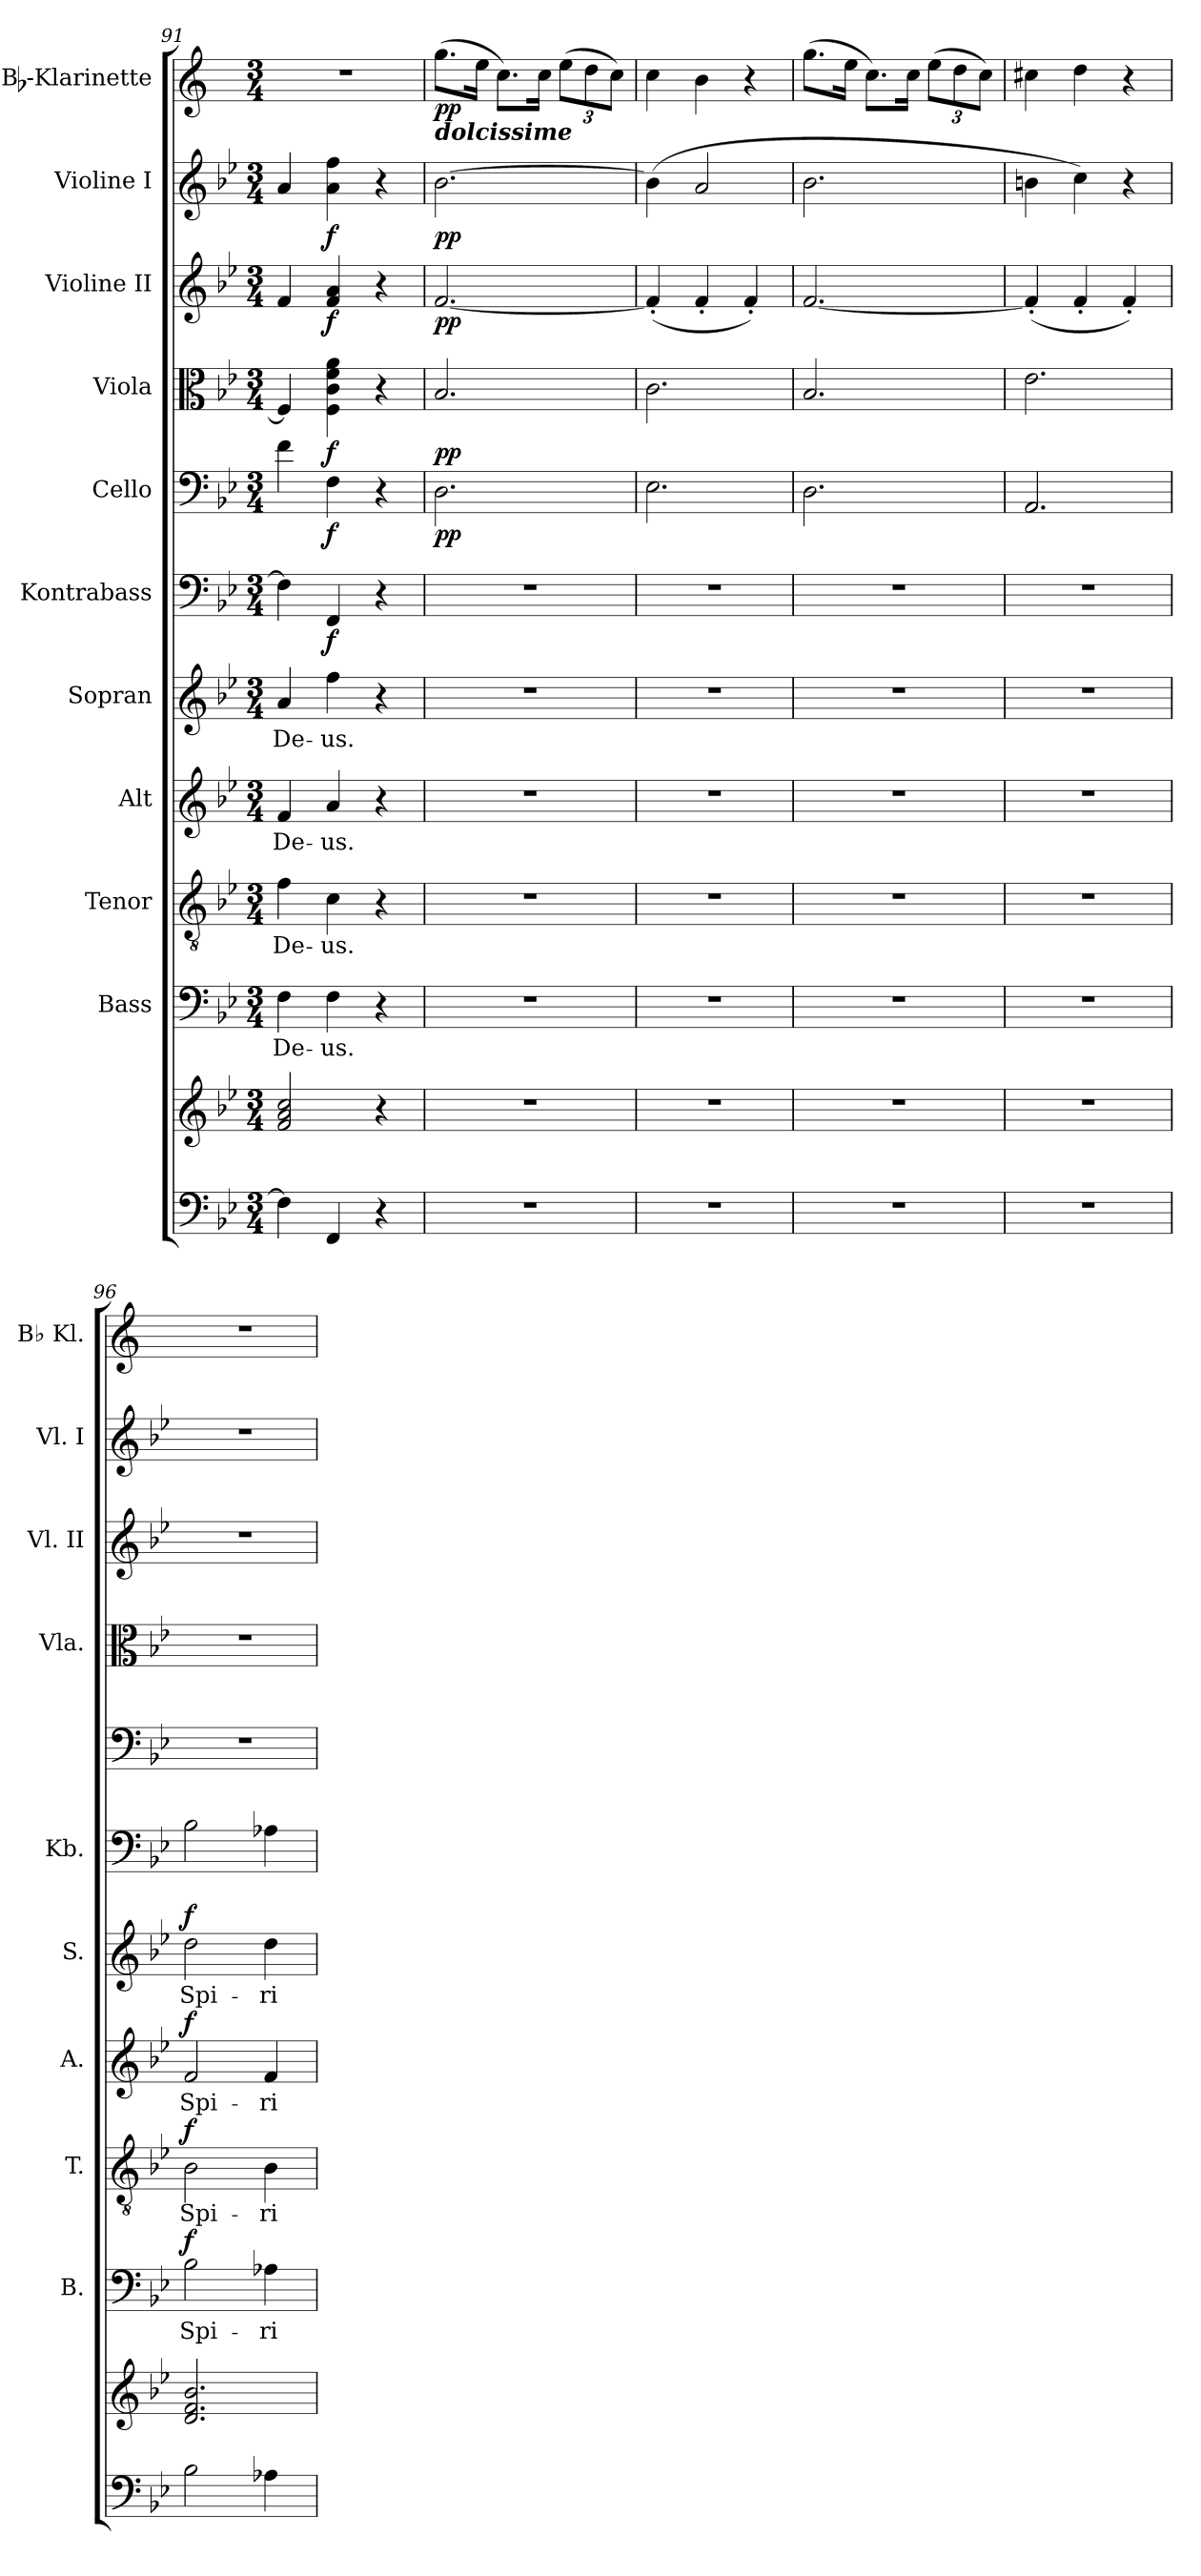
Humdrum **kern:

**kern	**kern	**kern	**text	**dynam	**kern	**text	**dynam	**kern	**text	**dynam	**kern	**text	**dynam	**kern	**dynam	**kern	**dynam	**kern	**dynam	**kern	**dynam	**kern	**dynam	**kern	**dynam
*part11	*part11	*part10	*part10	*part10	*part9	*part9	*part9	*part8	*part8	*part8	*part7	*part7	*part7	*part6	*part6	*part5	*part5	*part4	*part4	*part3	*part3	*part2	*part2	*part1	*part1
*staff12	*staff11	*staff10	*staff10	*staff10	*staff9	*staff9	*staff9	*staff8	*staff8	*staff8	*staff7	*staff7	*staff7	*staff6	*staff6	*staff5	*staff5	*staff4	*staff4	*staff3	*staff3	*staff2	*staff2	*staff1	*staff1
*	*	*I"Bass	*	*	*I"Tenor	*	*	*I"Alt	*	*	*I"Sopran	*	*	*I"Kontrabass	*	*I"Cello	*	*I"Viola	*	*I"Violine II	*	*I"Violine I	*	*I"Bb-Klarinette	*
*	*	*I'B.	*	*	*I'T.	*	*	*I'A.	*	*	*I'S.	*	*	*I'Kb.	*	*	*	*I'Vla.	*	*I'Vl. II	*	*I'Vl. I	*	*I'Bb Kl.	*
*clefF4	*clefG2	*clefF4	*	*	*clefGv2	*	*	*clefG2	*	*	*clefG2	*	*	*clefF4	*	*clefF4	*	*clefC3	*	*clefG2	*	*clefG2	*	*clefG2	*
*	*	*	*	*	*	*	*	*	*	*	*	*	*	*ITrd7c12	*	*	*	*	*	*	*	*	*	*ITrd1c2	*
*k[b-e-]	*k[b-e-]	*k[b-e-]	*	*	*k[b-e-]	*	*	*k[b-e-]	*	*	*k[b-e-]	*	*	*k[b-e-]	*	*k[b-e-]	*	*k[b-e-]	*	*k[b-e-]	*	*k[b-e-]	*	*k[b-e-]	*
*B-:	*B-:	*B-:	*	*	*B-:	*	*	*B-:	*	*	*B-:	*	*	*B-:	*	*B-:	*	*B-:	*	*B-:	*	*B-:	*	*B-:	*
*M3/4	*M3/4	*M3/4	*	*	*M3/4	*	*	*M3/4	*	*	*M3/4	*	*	*M3/4	*	*M3/4	*	*M3/4	*	*M3/4	*	*M3/4	*	*M3/4	*
=91	=91	=91	=91	=91	=91	=91	=91	=91	=91	=91	=91	=91	=91	=91	=91	=91	=91	=91	=91	=91	=91	=91	=91	=91	=91
!	!	!	!LO:LY:b	!	!	!LO:LY:b	!	!	!LO:LY:b	!	!	!LO:LY:b	!	!	!	!	!	!	!	!	!	!	!	!	!
4F\]	2f/ 2a/ 2cc/	4F\	De-	.	4f\	De-	.	4f/	De-	.	4a/	De-	.	4FF\]	.	4f\	.	4F/]	.	4f/	.	4a/	.	2.r	.
!	!	!	!LO:LY:b	!	!	!LO:LY:b	!	!	!LO:LY:b	!	!	!LO:LY:b	!	!	!LO:DY:b	!	!LO:DY:b	!	!LO:DY:b	!	!LO:DY:b	!	!LO:DY:b	!	!
4FF/	.	4F\	-us.	.	4c\	-us.	.	4a/	-us.	.	4ff\	-us.	.	4FFF/	f	4F\	f	4F\ 4c\ 4f\ 4a\	f	4f/ 4a/	f	4a\ 4ff\	f	.	.
4r	4r	4r	.	.	4r	.	.	4r	.	.	4r	.	.	4r	.	4r	.	4r	.	4r	.	4r	.	.	.
!!LO:PB:g=z
=92	=92	=92	=92	=92	=92	=92	=92	=92	=92	=92	=92	=92	=92	=92	=92	=92	=92	=92	=92	=92	=92	=92	=92	=92	=92
!	!	!	!	!	!	!	!	!	!	!	!	!	!	!	!	!	!	!	!	!	!	!	!	!LO:TX:b:Bi:t=dolcissime	!
!	!	!	!	!	!	!	!	!	!	!	!	!	!	!	!	!	!LO:DY:b	!	!LO:DY:b	!	!LO:DY:b	!	!LO:DY:b	!	!LO:DY:b
2.r	2.r	2.r	.	.	2.r	.	.	2.r	.	.	2.r	.	.	2.r	.	2.D\	pp	2.B-/	pp	[2.f/	pp	[2.b-\	pp	(>8.ff\L	pp
.	.	.	.	.	.	.	.	.	.	.	.	.	.	.	.	.	.	.	.	.	.	.	.	16dd\Jk	.
.	.	.	.	.	.	.	.	.	.	.	.	.	.	.	.	.	.	.	.	.	.	.	.	8.b-\L)	.
.	.	.	.	.	.	.	.	.	.	.	.	.	.	.	.	.	.	.	.	.	.	.	.	16b-\Jk	.
.	.	.	.	.	.	.	.	.	.	.	.	.	.	.	.	.	.	.	.	.	.	.	.	(>12dd\L	.
.	.	.	.	.	.	.	.	.	.	.	.	.	.	.	.	.	.	.	.	.	.	.	.	12cc\	.
.	.	.	.	.	.	.	.	.	.	.	.	.	.	.	.	.	.	.	.	.	.	.	.	12b-\J)	.
=93	=93	=93	=93	=93	=93	=93	=93	=93	=93	=93	=93	=93	=93	=93	=93	=93	=93	=93	=93	=93	=93	=93	=93	=93	=93
2.r	2.r	2.r	.	.	2.r	.	.	2.r	.	.	2.r	.	.	2.r	.	2.E-\	.	2.c\	.	(<4f'</]	.	(>4b-\]	.	4b-\	.
.	.	.	.	.	.	.	.	.	.	.	.	.	.	.	.	.	.	.	.	4f'</	.	2a/	.	4a\	.
.	.	.	.	.	.	.	.	.	.	.	.	.	.	.	.	.	.	.	.	4f'</)	.	.	.	4r	.
=94	=94	=94	=94	=94	=94	=94	=94	=94	=94	=94	=94	=94	=94	=94	=94	=94	=94	=94	=94	=94	=94	=94	=94	=94	=94
2.r	2.r	2.r	.	.	2.r	.	.	2.r	.	.	2.r	.	.	2.r	.	2.D\	.	2.B-/	.	[2.f/	.	2.b-\	.	(>8.ff\L	.
.	.	.	.	.	.	.	.	.	.	.	.	.	.	.	.	.	.	.	.	.	.	.	.	16dd\Jk	.
.	.	.	.	.	.	.	.	.	.	.	.	.	.	.	.	.	.	.	.	.	.	.	.	8.b-\L)	.
.	.	.	.	.	.	.	.	.	.	.	.	.	.	.	.	.	.	.	.	.	.	.	.	16b-\Jk	.
.	.	.	.	.	.	.	.	.	.	.	.	.	.	.	.	.	.	.	.	.	.	.	.	(>12dd\L	.
.	.	.	.	.	.	.	.	.	.	.	.	.	.	.	.	.	.	.	.	.	.	.	.	12cc\	.
.	.	.	.	.	.	.	.	.	.	.	.	.	.	.	.	.	.	.	.	.	.	.	.	12b-\J)	.
=95	=95	=95	=95	=95	=95	=95	=95	=95	=95	=95	=95	=95	=95	=95	=95	=95	=95	=95	=95	=95	=95	=95	=95	=95	=95
2.r	2.r	2.r	.	.	2.r	.	.	2.r	.	.	2.r	.	.	2.r	.	2.AA/	.	2.e-\	.	(<4f'</]	.	4bn\	.	4bn\	.
.	.	.	.	.	.	.	.	.	.	.	.	.	.	.	.	.	.	.	.	4f'</	.	4cc\)	.	4cc\	.
.	.	.	.	.	.	.	.	.	.	.	.	.	.	.	.	.	.	.	.	4f'</)	.	4r	.	4r	.
=96	=96	=96	=96	=96	=96	=96	=96	=96	=96	=96	=96	=96	=96	=96	=96	=96	=96	=96	=96	=96	=96	=96	=96	=96	=96
!	!	!	!LO:LY:b	!LO:DY:a	!	!LO:LY:b	!LO:DY:a	!	!LO:LY:b	!LO:DY:a	!	!LO:LY:b	!LO:DY:a	!	!	!	!	!	!	!	!	!	!	!	!
2B-\	2.d/ 2.f/ 2.b-/	2B-\	Spi-	f	2B-\	Spi-	f	2f/	Spi-	f	2dd\	Spi-	f	2BB-\	.	2.r	.	2.r	.	2.r	.	2.r	.	2.r	.
!	!	!	!LO:LY:b	!	!	!LO:LY:b	!	!	!LO:LY:b	!	!	!LO:LY:b	!	!	!	!	!	!	!	!	!	!	!	!	!
4A-X\	.	4A-X\	-ri-	.	4B-\	-ri-	.	4f/	-ri-	.	4dd\	-ri-	.	4AA-X\	.	.	.	.	.	.	.	.	.	.	.
=	=	=	=	=	=	=	=	=	=	=	=	=	=	=	=	=	=	=	=	=	=	=	=	=	=
*-	*-	*-	*-	*-	*-	*-	*-	*-	*-	*-	*-	*-	*-	*-	*-	*-	*-	*-	*-	*-	*-	*-	*-	*-	*-
